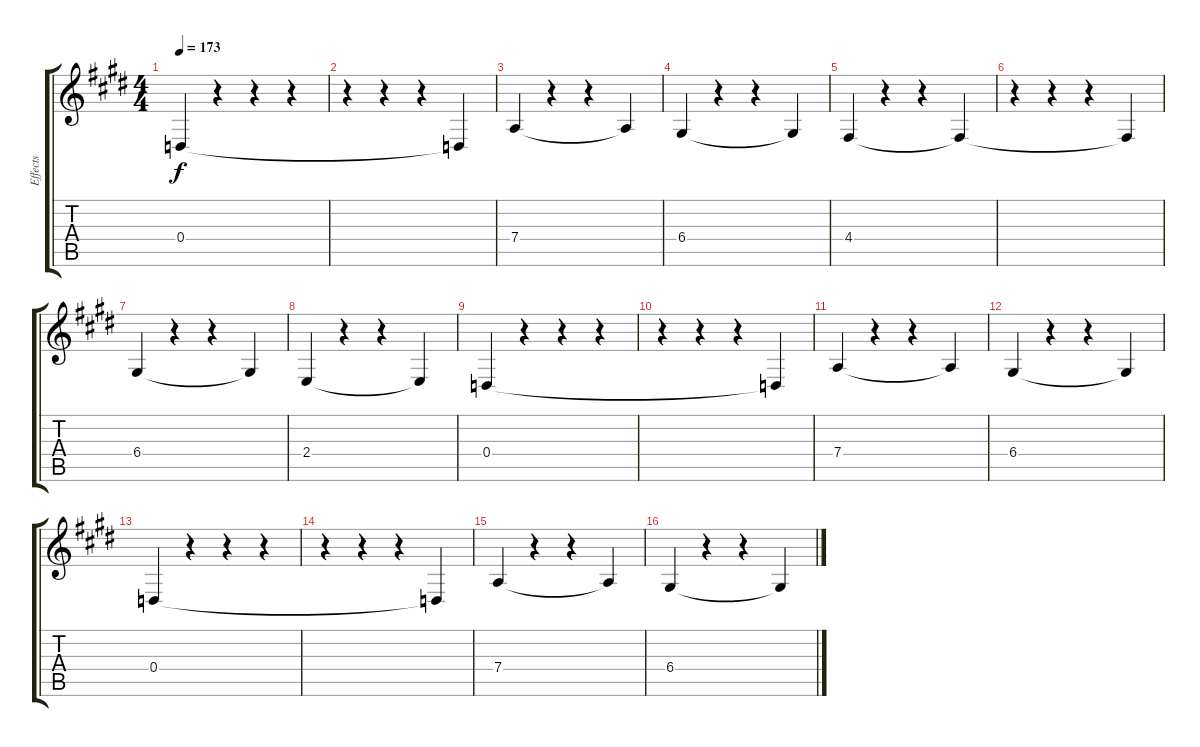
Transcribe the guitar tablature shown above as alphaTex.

\track ("Effects" "Effects") {instrument synthstrings1}
\staff {score tabs}
\tuning (E4 B3 G3 D3 A2 E2) {hide}
\ts (4 4)
\tempo 173
\clef g2
\ks e
0.4.4{dy f} r.4 r.4 r.4 |
r.4 r.4 r.4 0.4{t}.4 |
7.4.4 r.4 r.4 7.4{t}.4 |
6.4.4 r.4 r.4 6.4{t}.4 |
4.4.4 r.4 r.4 4.4{t}.4 |
r.4 r.4 r.4 4.4{t}.4 |
6.4.4 r.4 r.4 6.4{t}.4 |
2.4.4 r.4 r.4 2.4{t}.4 |
0.4.4 r.4 r.4 r.4 |
r.4 r.4 r.4 0.4{t}.4 |
7.4.4 r.4 r.4 7.4{t}.4 |
6.4.4 r.4 r.4 6.4{t}.4 |
0.4.4 r.4 r.4 r.4 |
r.4 r.4 r.4 0.4{t}.4 |
7.4.4 r.4 r.4 7.4{t}.4 |
6.4.4 r.4 r.4 6.4{t}.4
